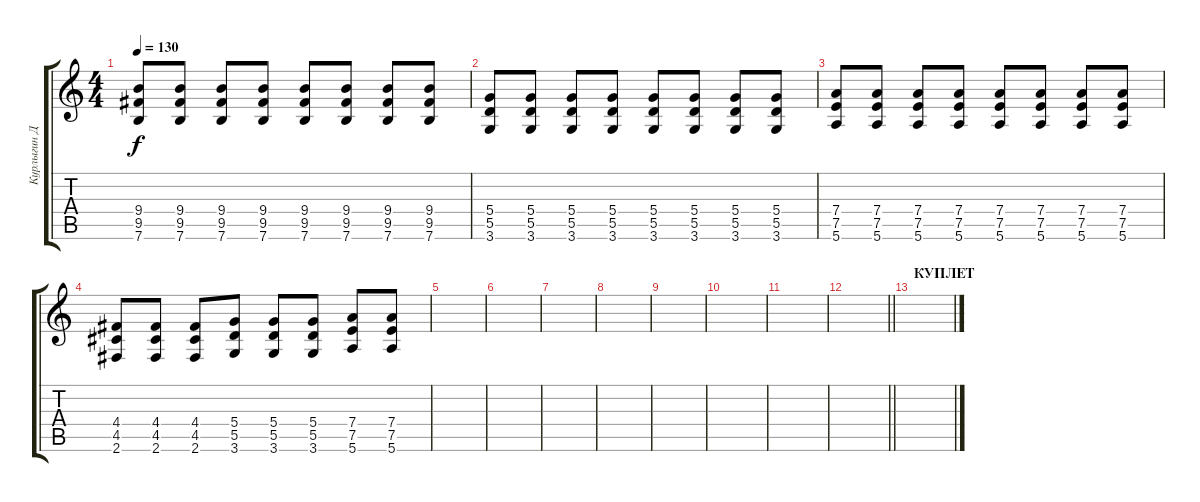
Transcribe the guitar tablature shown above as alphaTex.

\track ("Курлыгин Дмитрий" "Курлыгин Д") {instrument distortionguitar}
\staff {score tabs}
\tuning (E4 B3 G3 D3 A2 E2) {hide}
\ts (4 4)
\tempo 130
\clef g2
\ks c
(9.4 9.5 7.6).8{dy f} (9.4 9.5 7.6).8 (9.4 9.5 7.6).8 (9.4 9.5 7.6).8 (9.4 9.5 7.6).8 (9.4 9.5 7.6).8 (9.4 9.5 7.6).8 (9.4 9.5 7.6).8 |
(5.4 5.5 3.6).8 (5.4 5.5 3.6).8 (5.4 5.5 3.6).8 (5.4 5.5 3.6).8 (5.4 5.5 3.6).8 (5.4 5.5 3.6).8 (5.4 5.5 3.6).8 (5.4 5.5 3.6).8 |
(7.4 7.5 5.6).8 (7.4 7.5 5.6).8 (7.4 7.5 5.6).8 (7.4 7.5 5.6).8 (7.4 7.5 5.6).8 (7.4 7.5 5.6).8 (7.4 7.5 5.6).8 (7.4 7.5 5.6).8 |
(4.4 4.5 2.6).8 (4.4 4.5 2.6).8 (4.4 4.5 2.6).8 (5.4 5.5 3.6).8 (5.4 5.5 3.6).8 (5.4 5.5 3.6).8 (7.4 7.5 5.6).8 (7.4 7.5 5.6).8 |
|
|
|
|
|
|
|
\barLineRight lightlight
|
\section ("" "КУПЛЕТ")
